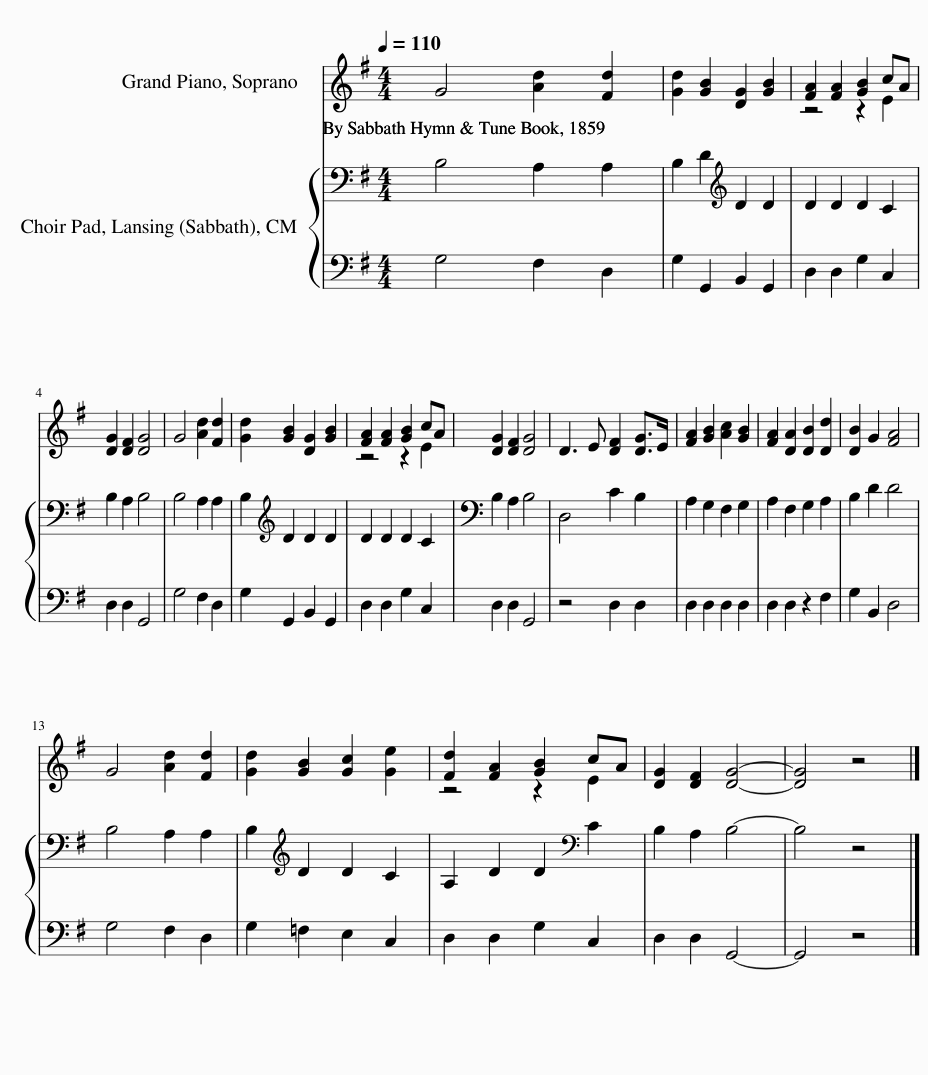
X:1
%%score ( 1 2 ) { 3 | 4 }
L:1/8
Q:1/4=110
M:4/4
I:linebreak $
K:G
V:1 treble
V:2 treble
V:3 bass
V:4 bass
V:1
 G4 [Ad]2 [Fd]2 | [Gd]2 [GB]2 [DG]2 [GB]2 | [FA]2 [FA]2 [GB]2 cA |$ [DG]2 [DF]2 [DG]4 | G4 [Ad]2 [Fd]2 | %5
 [Gd]2 [GB]2 [DG]2 [GB]2 | [FA]2 [FA]2 [GB]2 cA | [DG]2 [DF]2 [DG]4 | D3 E [DF]2 [DG]>E | [FA]2 [GB]2 [Ac]2 [GB]2 | %10
 [FA]2 [DA]2 [DB]2 [Dd]2 | [DB]2 G2 [FA]4 |$ G4 [Ad]2 [Fd]2 | [Gd]2 [GB]2 [Gc]2 [Ge]2 | [Fd]2 [FA]2 [GB]2 cA | %15
 [DG]2 [DF]2 [DG]4- | [DG]4 z4 |] %17
V:2
 x8 | x8 | z4 z2 E2 |$ x8 | x8 | %5
 x8 | z4 z2 E2 | x8 | x8 | x8 | %10
 x8 | x8 |$ x8 | x8 | z4 z2 E2 | %15
 x8 | x8 |] %17
V:3
 B,4 A,2 A,2 | B,2 D2[K:treble] D2 D2 | D2 D2 D2 C2 |$ B,2 A,2 B,4 | B,4 A,2 A,2 | %5
 B,2[K:treble] D2 D2 D2 | D2 D2 D2 C2 | B,2 A,2 B,4 | D,4 C2 B,2 | A,2 G,2 F,2 G,2 | %10
 A,2 F,2 G,2 A,2 | B,2 D2 D4 |$ B,4 A,2 A,2 | B,2[K:treble] D2 D2 C2 | A,2 D2 D2[K:bass] C2 | %15
 B,2 A,2 B,4- | B,4 z4 |] %17
V:4
 G,4 F,2 D,2 | G,2 G,,2 B,,2 G,,2 | D,2 D,2 G,2 C,2 |$ D,2 D,2 G,,4 | G,4 F,2 D,2 | %5
 G,2 G,,2 B,,2 G,,2 | D,2 D,2 G,2 C,2 | D,2 D,2 G,,4 | z4 D,2 D,2 | D,2 D,2 D,2 D,2 | %10
 D,2 D,2 z2 F,2 | G,2 B,,2 D,4 |$ G,4 F,2 D,2 | G,2 =F,2 E,2 C,2 | D,2 D,2 G,2 C,2 | %15
 D,2 D,2 G,,4- | G,,4 z4 |] %17
